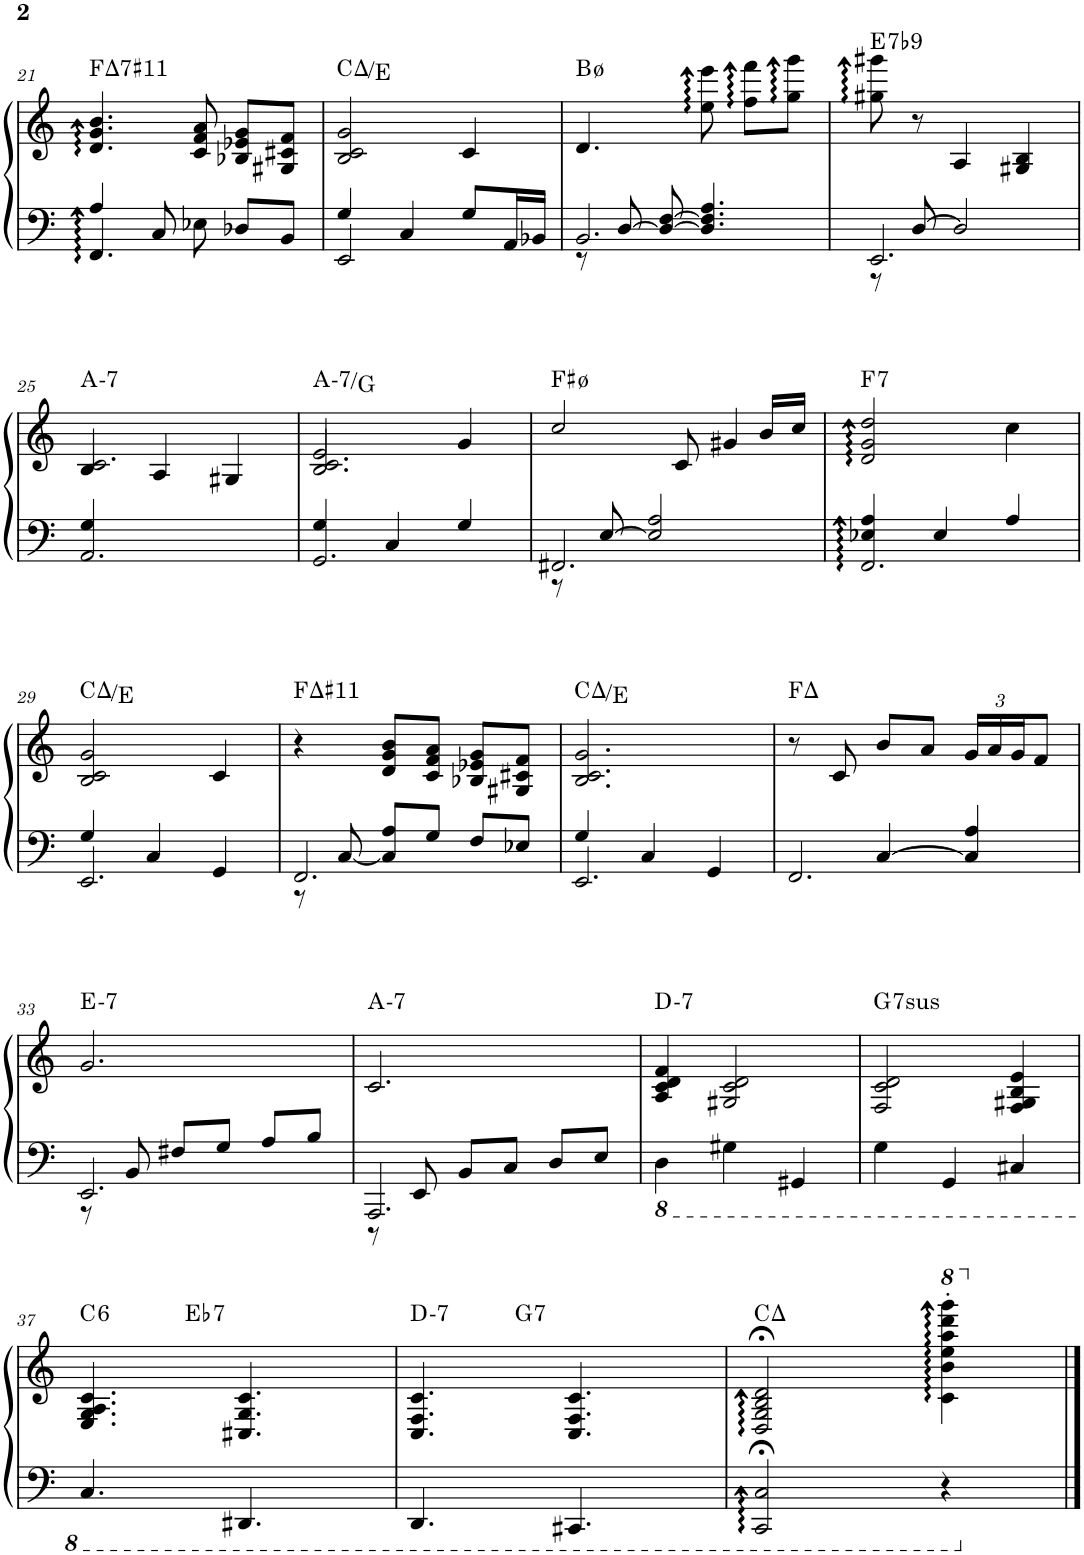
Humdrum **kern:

**kern	**kern	**harte
*part1	*part1	*part1
*staff2	*staff1	*
*I"Piano	*	*
*I'Pno.	*	*
!!LO:PB:g=z
*clefF4	*clefG2	*
*k[]	*k[]	*
*M3/4	*M3/4	*
=21	=21	=21
*^	*	*
!	!	!	!LO:H:kt=7
4.FF/	4A/	4.d/ 4.g/ 4.b/	F:maj7(#11)
.	8C/	.	.
8E-X\	4.ryy	8c/ 8f/ 8a/	.
8D-X/L	.	8B-X/ 8e-X/ 8g/L	.
8BB/J	.	8G#X/ 8c#X/ 8f/J	.
=22	=22	=22	=22
2EE/	4G/	2B/ 2c/ 2g/	C:maj/3
.	4C/	.	.
8G/L	4ryy	4c/	.
16AA/L	.	.	.
16BB-X/JJ	.	.	.
=23	=23	=23	=23
2.BB/	8r	4.d/	B:hdim7
.	[8D/	.	.
.	8D/_ [8F/	.	.
.	4.D/] 4.F/] 4.A/	8ee\ 8eee\	.
.	.	8ff\ 8fff\L	.
.	.	8gg\ 8ggg\J	.
=24	=24	=24	=24
!	!	!	!LO:H:kt=7
2.EE/	8r	8gg#X\ 8ggg#X\	E:7(b9)
.	[8D/	8r	.
.	2D/]	4A/	.
.	.	4G#X/ 4B/	.
!!LO:LB:g=z
=25	=25	=25	=25
*	*	*^	*
!	!	!	!	!LO:H:kt=7
2.AA/	4G/	2.c/	4B/	A:min7
.	2ryy	.	4A/	.
.	.	.	4G#X/	.
=26	=26	=26	=26	=26
!	!	!	!	!LO:H:kt=7
2.GG/	4G/	2.B/ 2.c/	2e/	A:min7/b7
.	4C/	.	.	.
.	4G/	.	4g/	.
=27	=27	=27	=27	=27
2.FF#X/	8r	2cc/	4.ryy	F#:hdim7
.	[8E/	.	.	.
.	2E/] 2A/	.	.	.
.	.	.	8c/	.
.	.	8ryy	4g#X/	.
.	.	16b/LL	.	.
.	.	16cc/JJ	.	.
*	*	*v	*v	*
=28	=28	=28	=28
!	!	!	!LO:H:kt=7
2.FF/	4E-X/ 4A/	2d/ 2g/ 2dd/	F:7
.	4E-/	.	.
.	4A/	4cc\	.
!!LO:LB:g=z
=29	=29	=29	=29
2.EE/	4G/	2B/ 2c/ 2g/	C:maj/3
.	4C/	.	.
.	4GG/	4c/	.
=30	=30	=30	=30
2.FF/	8r	4r	F:maj(#11)
.	[<8C/	.	.
.	8C/] 8A/L	8d/ 8g/ 8b/L	.
.	8G/J	8c/ 8f/ 8a/J	.
.	8F/L	8B-X/ 8e-X/ 8g/L	.
.	8E-X/J	8G#X/ 8c#X/ 8f/J	.
=31	=31	=31	=31
2.EE/	4G/	2.B/ 2.c/ 2.g/	C:maj/3
.	4C/	.	.
.	4GG/	.	.
=32	=32	=32	=32
2.FF/	4ryy	8r	F:maj
.	.	8c/	.
.	[4C/	8b/L	.
.	.	8a/J	.
*	*	*Xbrackettup	*
.	4C/] 4A/	24g/LL	.
.	.	24a/	.
.	.	24g/J	.
.	.	8f/J	.
!!LO:LB:g=z
=33	=33	=33	=33
!	!	!	!LO:H:kt=7
2.EE/	8r	2.g/	E:min7
.	8BB/	.	.
.	8F#X/L	.	.
.	8G/J	.	.
.	8A/L	.	.
.	8B/J	.	.
=34	=34	=34	=34
!	!	!	!LO:H:kt=7
2.AAA/	8r	2.c/	A:min7
.	8EE/	.	.
.	8BB/L	.	.
.	8C/J	.	.
.	8D/L	.	.
.	8E/J	.	.
=35	=35	=35	=35
!	!	!	!LO:H:kt=7
*v	*v	*	*
4DD\	4A/ 4c/ 4d/ 4f/	D:min7
4GG#X\	2G#X/ 2c/ 2d/	.
4GGG#X/	.	.
=36	=36	=36
!	!	!LO:H:kt=7sus
4GG\	2F/ 2c/ 2d/	G:sus4(7)
4GGG/	.	.
4CC#X/	4F/ 4G#X/ 4B/ 4e/	.
!!LO:LB:g=z
=37	=37	=37
!	!	!LO:H:kt=6
*	*^	*
4.CC/	4.E/ 4.G/ 4.A/ 4.c/	4ryy	C:maj6
!	!	!	!LO:H:kt=7
.	.	2ryy	Eb:7
4.DDD#X/	4.C#X/ 4.G/ 4.c/	.	.
=38	=38	=38	=38
!	!	!	!LO:H:kt=7
4.DDD/	4.C/ 4.F/ 4.c/	4ryy	D:min7
!	!	!	!LO:H:kt=7
.	.	2ryy	G:7
4.CCC#X/	4.C/ 4.F/ 4.c/	.	.
*	*v	*v	*
=39	=39	=39
2CCC/;< 2CC/;<	2D/;< 2G/;< 2B/;< 2d/;<	C:maj
*	*8va	*
4r	4cc\' 4bb\' 4eee\' 4aaa\' 4dddd\' 4gggg\'	.
*	*X8va	*
==	==	==
*-	*-	*-
